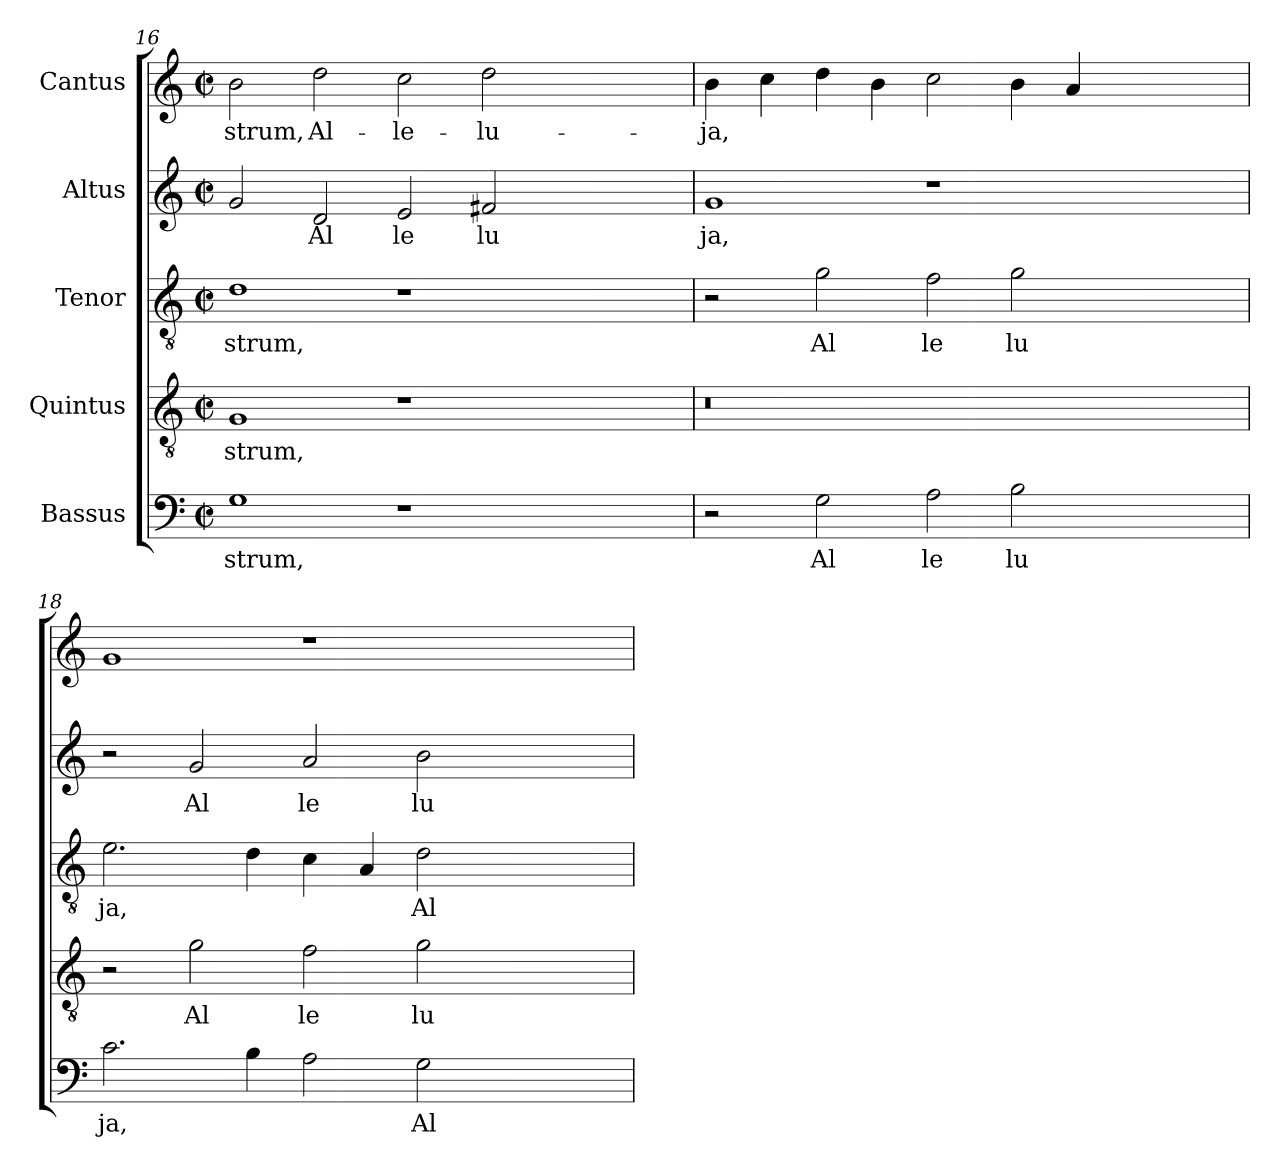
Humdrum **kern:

**kern	**text	**kern	**text	**kern	**text	**kern	**text	**kern	**text
*part5	*part5	*part4	*part4	*part3	*part3	*part2	*part2	*part1	*part1
*staff5	*staff5	*staff4	*staff4	*staff3	*staff3	*staff2	*staff2	*staff1	*staff1
*I"Bassus	*	*I"Quintus	*	*I"Tenor	*	*I"Altus	*	*I"Cantus	*
*clefF4	*	*clefGv2	*	*clefGv2	*	*clefG2	*	*clefG2	*
*M2/2	*	*M2/2	*	*M2/2	*	*M2/2	*	*M2/2	*
*met(c|)	*	*met(c|)	*	*met(c|)	*	*met(c|)	*	*met(c|)	*
=16	=16	=16	=16	=16	=16	=16	=16	=16	=16
!	!LO:LY:b:cj	!	!LO:LY:b:cj	!	!LO:LY:b:cj	!	!	!	!LO:LY:b:cj
1G	strum,	1G	strum,	1d	strum,	2g/	.	2b\	-strum,
!	!	!	!	!	!	!	!LO:LY:b:cj	!	!LO:LY:b:cj
.	.	.	.	.	.	2d/	Al	2dd\	Al-
!LO:N:vis=1	!	!LO:N:vis=1	!	!LO:N:vis=1	!	!	!LO:LY:b:cj	!	!LO:LY:b:cj
0r	.	0r	.	0r	.	2e/	le	2cc\	-le-
!	!	!	!	!	!	!	!LO:LY:b:cj	!	!LO:LY:b:cj
.	.	.	.	.	.	2f#X/	lu	2dd\	-lu-
.	.	.	.	.	.	1ryy	.	1ryy	.
=17	=17	=17	=17	=17	=17	=17	=17	=17	=17
!	!	!	!	!	!	!	!LO:LY:b:cj	!	!LO:LY:b:cj
2r	.	0r	.	2r	.	1g	ja,	4b\	-ja,
.	.	.	.	.	.	.	.	4cc\	.
!	!LO:LY:b:cj	!	!	!	!LO:LY:b:cj	!	!	!	!
2G\	Al	.	.	2g\	Al	.	.	4dd\	.
.	.	.	.	.	.	.	.	4b\	.
!	!LO:LY:b:cj	!	!	!	!LO:LY:b:cj	!LO:N:vis=1	!	!	!
2A\	le	.	.	2f\	le	0r	.	2cc\	.
!	!LO:LY:b:cj	!	!	!	!LO:LY:b:cj	!	!	!	!
2B\	lu	.	.	2g\	lu	.	.	4b\	.
.	.	.	.	.	.	.	.	4a/	.
1ryy	.	1ryy	.	1ryy	.	.	.	1ryy	.
=18	=18	=18	=18	=18	=18	=18	=18	=18	=18
!	!LO:LY:b:cj	!	!	!	!LO:LY:b:cj	!	!	!	!
2.c\	ja,	2r	.	2.e\	ja,	2r	.	1g	.
!	!	!	!LO:LY:b:cj	!	!	!	!LO:LY:b:cj	!	!
.	.	2g\	Al	.	.	2g/	Al	.	.
4B\	.	.	.	4d\	.	.	.	.	.
!	!	!	!LO:LY:b:cj	!	!	!	!LO:LY:b:cj	!LO:N:vis=1	!
2A\	.	2f\	le	4c\	.	2a/	le	0r	.
.	.	.	.	4A/	.	.	.	.	.
!	!LO:LY:b:cj	!	!LO:LY:b:cj	!	!LO:LY:b:cj	!	!LO:LY:b:cj	!	!
2G\	Al	2g\	lu	2d\	Al	2b\	lu	.	.
1ryy	.	1ryy	.	1ryy	.	1ryy	.	.	.
=	=	=	=	=	=	=	=	=	=
*-	*-	*-	*-	*-	*-	*-	*-	*-	*-
